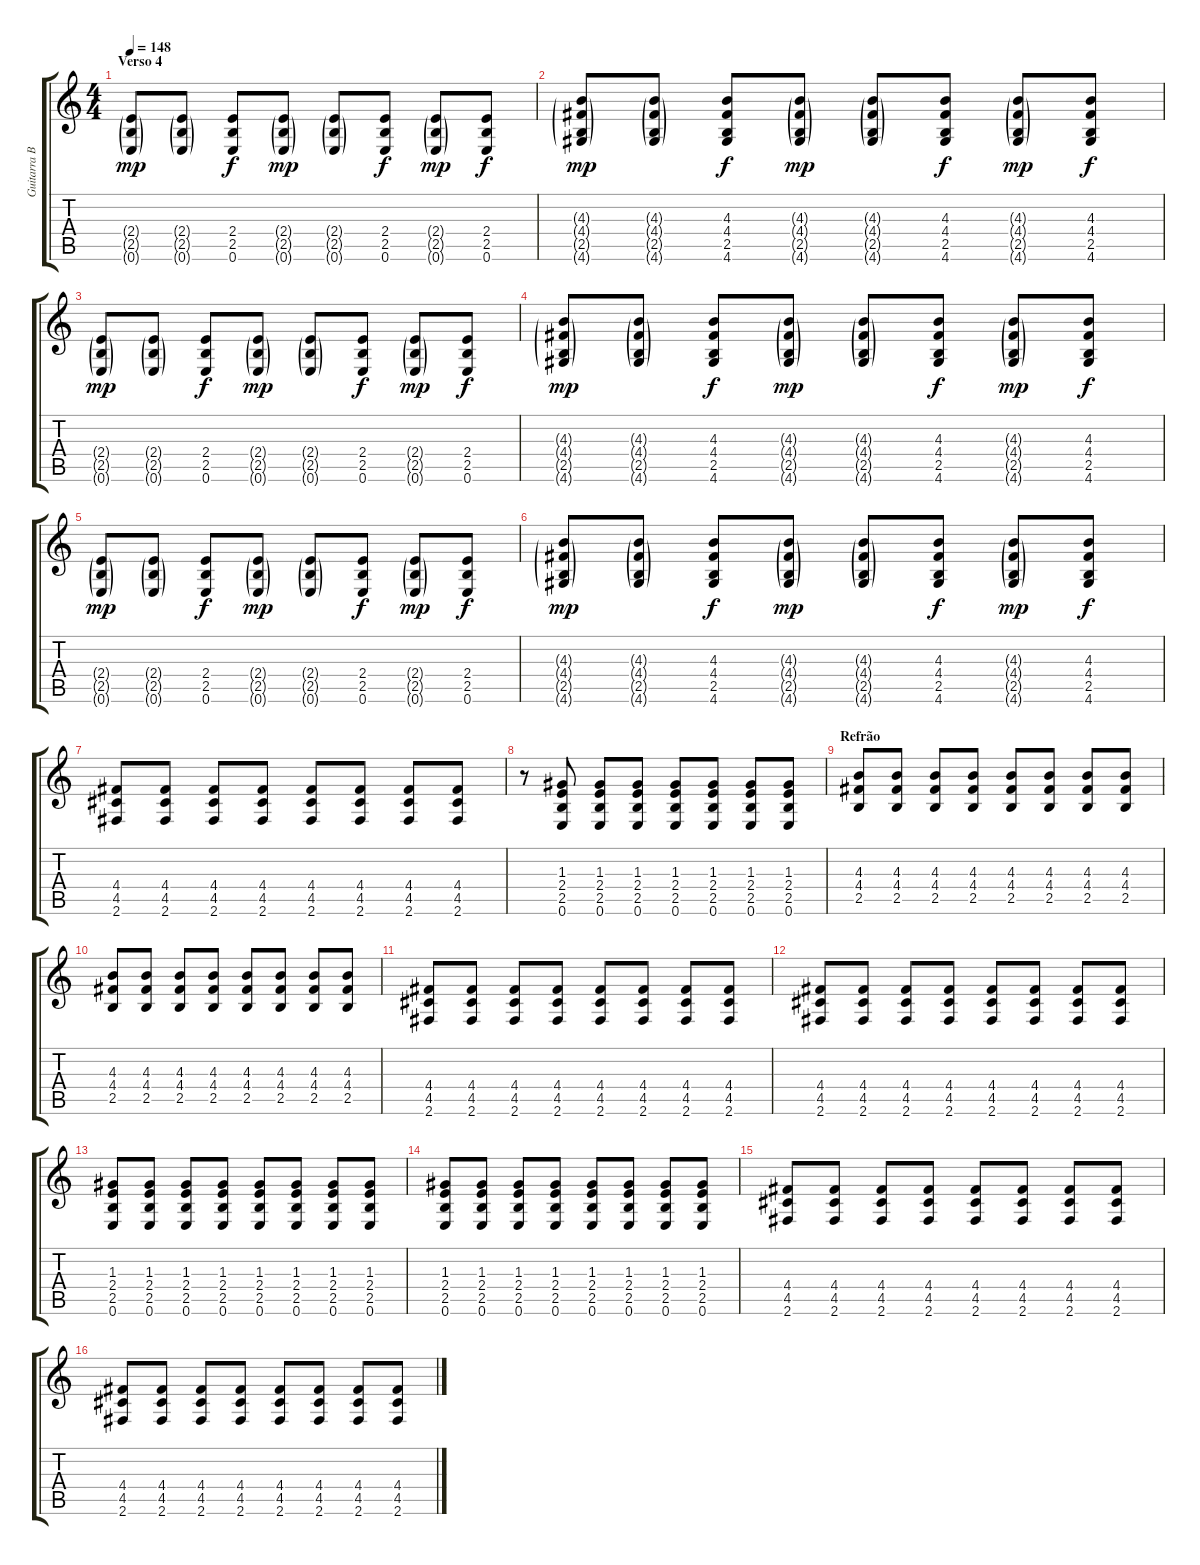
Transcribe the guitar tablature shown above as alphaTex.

\track ("Guitarra Base" "Guitarra B") {instrument distortionguitar}
\staff {score tabs}
\tuning (E4 B3 G3 D3 A2 E2) {hide}
\ts (4 4)
\section ("" "Verso 4")
\tempo 148
\clef g2
\ks c
(2.4{g} 2.5{g} 0.6{g}).8{dy mp} (2.4{g} 2.5{g} 0.6{g}).8 (2.4 2.5 0.6).8{dy f} (2.4{g} 2.5{g} 0.6{g}).8{dy mp} (2.4{g} 2.5{g} 0.6{g}).8 (2.4 2.5 0.6).8{dy f} (2.4{g} 2.5{g} 0.6{g}).8{dy mp} (2.4 2.5 0.6).8{dy f} |
(4.3{g} 4.4{g} 2.5{g} 4.6{g}).8{dy mp} (4.3{g} 4.4{g} 2.5{g} 4.6{g}).8 (4.3 4.4 2.5 4.6).8{dy f} (4.3{g} 4.4{g} 2.5{g} 4.6{g}).8{dy mp} (4.3{g} 4.4{g} 2.5{g} 4.6{g}).8 (4.3 4.4 2.5 4.6).8{dy f} (4.3{g} 4.4{g} 2.5{g} 4.6{g}).8{dy mp} (4.3 4.4 2.5 4.6).8{dy f} |
(2.4{g} 2.5{g} 0.6{g}).8{dy mp} (2.4{g} 2.5{g} 0.6{g}).8 (2.4 2.5 0.6).8{dy f} (2.4{g} 2.5{g} 0.6{g}).8{dy mp} (2.4{g} 2.5{g} 0.6{g}).8 (2.4 2.5 0.6).8{dy f} (2.4{g} 2.5{g} 0.6{g}).8{dy mp} (2.4 2.5 0.6).8{dy f} |
(4.3{g} 4.4{g} 2.5{g} 4.6{g}).8{dy mp} (4.3{g} 4.4{g} 2.5{g} 4.6{g}).8 (4.3 4.4 2.5 4.6).8{dy f} (4.3{g} 4.4{g} 2.5{g} 4.6{g}).8{dy mp} (4.3{g} 4.4{g} 2.5{g} 4.6{g}).8 (4.3 4.4 2.5 4.6).8{dy f} (4.3{g} 4.4{g} 2.5{g} 4.6{g}).8{dy mp} (4.3 4.4 2.5 4.6).8{dy f} |
(2.4{g} 2.5{g} 0.6{g}).8{dy mp} (2.4{g} 2.5{g} 0.6{g}).8 (2.4 2.5 0.6).8{dy f} (2.4{g} 2.5{g} 0.6{g}).8{dy mp} (2.4{g} 2.5{g} 0.6{g}).8 (2.4 2.5 0.6).8{dy f} (2.4{g} 2.5{g} 0.6{g}).8{dy mp} (2.4 2.5 0.6).8{dy f} |
(4.3{g} 4.4{g} 2.5{g} 4.6{g}).8{dy mp} (4.3{g} 4.4{g} 2.5{g} 4.6{g}).8 (4.3 4.4 2.5 4.6).8{dy f} (4.3{g} 4.4{g} 2.5{g} 4.6{g}).8{dy mp} (4.3{g} 4.4{g} 2.5{g} 4.6{g}).8 (4.3 4.4 2.5 4.6).8{dy f} (4.3{g} 4.4{g} 2.5{g} 4.6{g}).8{dy mp} (4.3 4.4 2.5 4.6).8{dy f} |
(4.4 4.5 2.6).8 (4.4 4.5 2.6).8 (4.4 4.5 2.6).8 (4.4 4.5 2.6).8 (4.4 4.5 2.6).8 (4.4 4.5 2.6).8 (4.4 4.5 2.6).8 (4.4 4.5 2.6).8 |
r.8 (1.3 2.4 2.5 0.6).8 (1.3 2.4 2.5 0.6).8 (1.3 2.4 2.5 0.6).8 (1.3 2.4 2.5 0.6).8 (1.3 2.4 2.5 0.6).8 (1.3 2.4 2.5 0.6).8 (1.3 2.4 2.5 0.6).8 |
\section ("" "Refrão")
(4.3 4.4 2.5).8 (4.3 4.4 2.5).8 (4.3 4.4 2.5).8 (4.3 4.4 2.5).8 (4.3 4.4 2.5).8 (4.3 4.4 2.5).8 (4.3 4.4 2.5).8 (4.3 4.4 2.5).8 |
(4.3 4.4 2.5).8 (4.3 4.4 2.5).8 (4.3 4.4 2.5).8 (4.3 4.4 2.5).8 (4.3 4.4 2.5).8 (4.3 4.4 2.5).8 (4.3 4.4 2.5).8 (4.3 4.4 2.5).8 |
(4.4 4.5 2.6).8 (4.4 4.5 2.6).8 (4.4 4.5 2.6).8 (4.4 4.5 2.6).8 (4.4 4.5 2.6).8 (4.4 4.5 2.6).8 (4.4 4.5 2.6).8 (4.4 4.5 2.6).8 |
(4.4 4.5 2.6).8 (4.4 4.5 2.6).8 (4.4 4.5 2.6).8 (4.4 4.5 2.6).8 (4.4 4.5 2.6).8 (4.4 4.5 2.6).8 (4.4 4.5 2.6).8 (4.4 4.5 2.6).8 |
(1.3 2.4 2.5 0.6).8 (1.3 2.4 2.5 0.6).8 (1.3 2.4 2.5 0.6).8 (1.3 2.4 2.5 0.6).8 (1.3 2.4 2.5 0.6).8 (1.3 2.4 2.5 0.6).8 (1.3 2.4 2.5 0.6).8 (1.3 2.4 2.5 0.6).8 |
(1.3 2.4 2.5 0.6).8 (1.3 2.4 2.5 0.6).8 (1.3 2.4 2.5 0.6).8 (1.3 2.4 2.5 0.6).8 (1.3 2.4 2.5 0.6).8 (1.3 2.4 2.5 0.6).8 (1.3 2.4 2.5 0.6).8 (1.3 2.4 2.5 0.6).8 |
(4.4 4.5 2.6).8 (4.4 4.5 2.6).8 (4.4 4.5 2.6).8 (4.4 4.5 2.6).8 (4.4 4.5 2.6).8 (4.4 4.5 2.6).8 (4.4 4.5 2.6).8 (4.4 4.5 2.6).8 |
(4.4 4.5 2.6).8 (4.4 4.5 2.6).8 (4.4 4.5 2.6).8 (4.4 4.5 2.6).8 (4.4 4.5 2.6).8 (4.4 4.5 2.6).8 (4.4 4.5 2.6).8 (4.4 4.5 2.6).8
